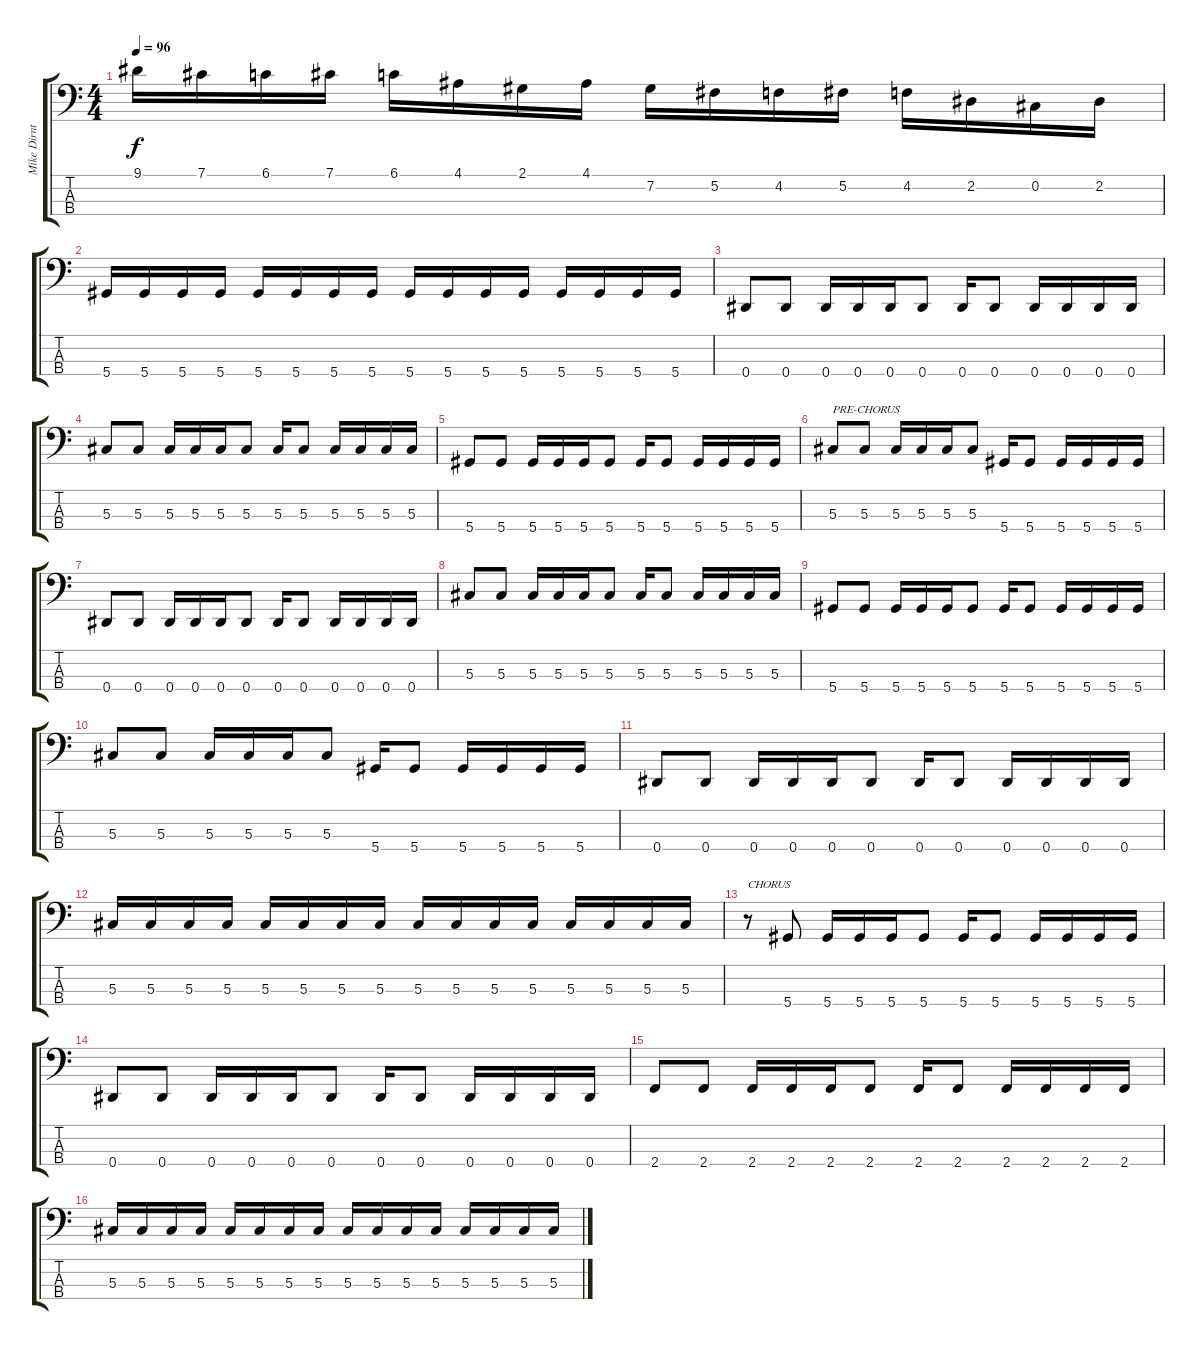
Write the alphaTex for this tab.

\track ("Mike Dirnt (Bass)" "Mike Dirnt") {instrument electricbasspick}
\staff {score tabs}
\tuning (Gb2 Db2 Ab1 Eb1) {hide}
\ts (4 4)
\tempo 96
\clef f4
\ks c
9.1.16{dy f} 7.1.16 6.1.16 7.1.16 6.1.16 4.1.16 2.1.16 4.1.16 7.2.16 5.2.16 4.2.16 5.2.16 4.2.16 2.2.16 0.2.16 2.2.16 |
5.4.16 5.4.16 5.4.16 5.4.16 5.4.16 5.4.16 5.4.16 5.4.16 5.4.16 5.4.16 5.4.16 5.4.16 5.4.16 5.4.16 5.4.16 5.4.16 |
0.4.8 0.4.8 0.4.16 0.4.16 0.4.16 0.4.8 0.4.16 0.4.8 0.4.16 0.4.16 0.4.16 0.4.16 |
5.3.8 5.3.8 5.3.16 5.3.16 5.3.16 5.3.8 5.3.16 5.3.8 5.3.16 5.3.16 5.3.16 5.3.16 |
5.4.8 5.4.8 5.4.16 5.4.16 5.4.16 5.4.8 5.4.16 5.4.8 5.4.16 5.4.16 5.4.16 5.4.16 |
5.3.8{txt "PRE-CHORUS"} 5.3.8 5.3.16 5.3.16 5.3.16 5.3.8 5.4.16 5.4.8 5.4.16 5.4.16 5.4.16 5.4.16 |
0.4.8 0.4.8 0.4.16 0.4.16 0.4.16 0.4.8 0.4.16 0.4.8 0.4.16 0.4.16 0.4.16 0.4.16 |
5.3.8 5.3.8 5.3.16 5.3.16 5.3.16 5.3.8 5.3.16 5.3.8 5.3.16 5.3.16 5.3.16 5.3.16 |
5.4.8 5.4.8 5.4.16 5.4.16 5.4.16 5.4.8 5.4.16 5.4.8 5.4.16 5.4.16 5.4.16 5.4.16 |
5.3.8 5.3.8 5.3.16 5.3.16 5.3.16 5.3.8 5.4.16 5.4.8 5.4.16 5.4.16 5.4.16 5.4.16 |
0.4.8 0.4.8 0.4.16 0.4.16 0.4.16 0.4.8 0.4.16 0.4.8 0.4.16 0.4.16 0.4.16 0.4.16 |
5.3.16 5.3.16 5.3.16 5.3.16 5.3.16 5.3.16 5.3.16 5.3.16 5.3.16 5.3.16 5.3.16 5.3.16 5.3.16 5.3.16 5.3.16 5.3.16 |
r.8{txt "CHORUS"} 5.4.8 5.4.16 5.4.16 5.4.16 5.4.8 5.4.16 5.4.8 5.4.16 5.4.16 5.4.16 5.4.16 |
0.4.8 0.4.8 0.4.16 0.4.16 0.4.16 0.4.8 0.4.16 0.4.8 0.4.16 0.4.16 0.4.16 0.4.16 |
2.4.8 2.4.8 2.4.16 2.4.16 2.4.16 2.4.8 2.4.16 2.4.8 2.4.16 2.4.16 2.4.16 2.4.16 |
5.3.16 5.3.16 5.3.16 5.3.16 5.3.16 5.3.16 5.3.16 5.3.16 5.3.16 5.3.16 5.3.16 5.3.16 5.3.16 5.3.16 5.3.16 5.3.16
